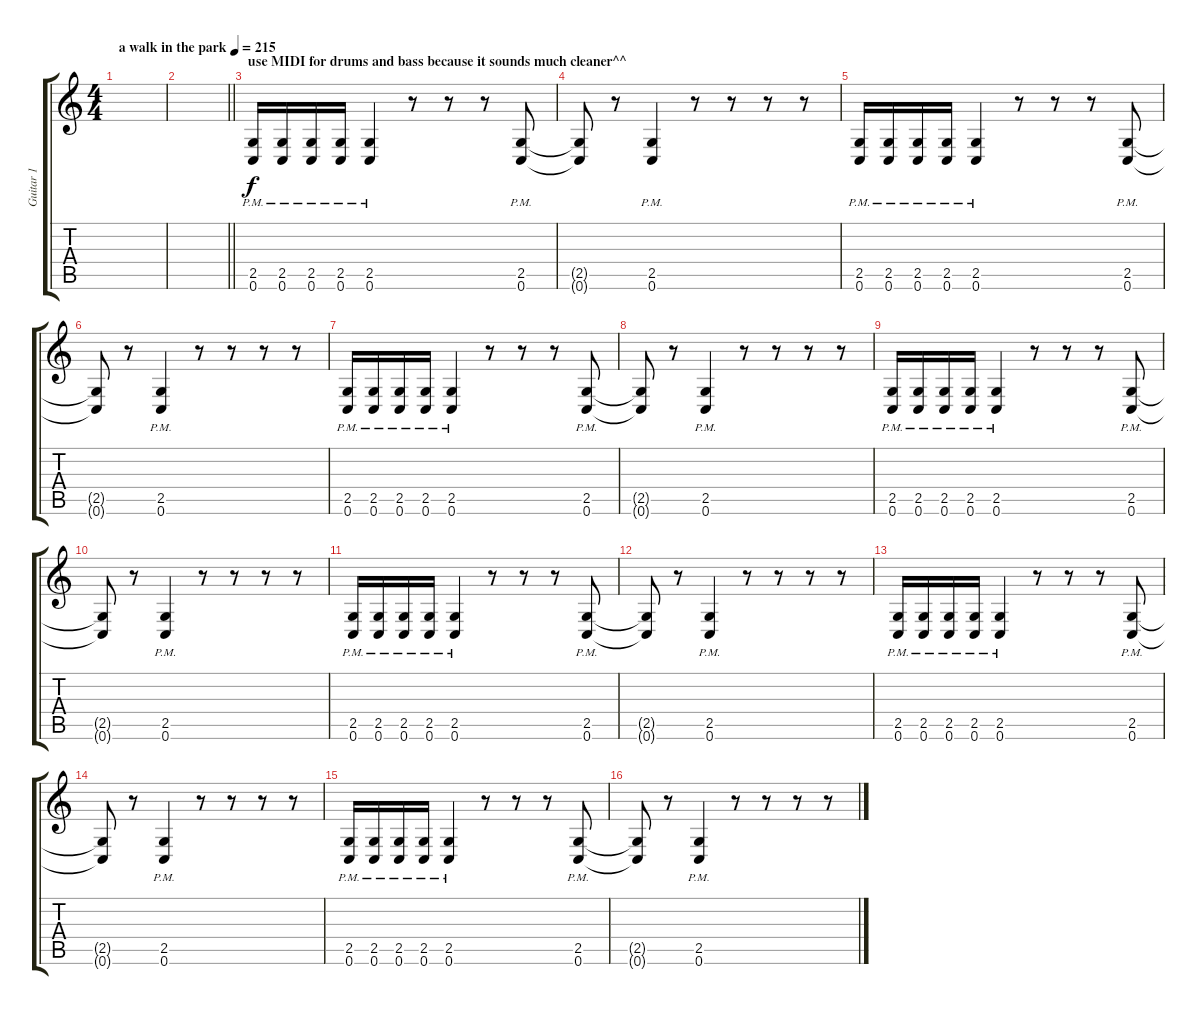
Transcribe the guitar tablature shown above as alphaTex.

\track ("Guitar 1" "Guitar 1") {instrument distortionguitar}
\staff {score tabs}
\tuning (C4 G3 Eb3 Bb2 F2 C2) {hide}
\ts (4 4)
\tempo (215 "a walk in the park")
\clef g2
\ks c
|
\barLineRight lightlight
|
\section ("" "use MIDI for drums and bass because it sounds much cleaner^^")
(2.5{pm} 0.6{pm}).16 (2.5{pm} 0.6{pm}).16 (2.5{pm} 0.6{pm}).16 (2.5{pm} 0.6{pm}).16 (2.5{pm} 0.6{pm}).4 r.8 r.8 r.8 (2.5{pm} 0.6{pm}).8 |
(2.5{t} 0.6{t}).8 r.8 (2.5{pm} 0.6{pm}).4 r.8 r.8 r.8 r.8 |
(2.5{pm} 0.6{pm}).16 (2.5{pm} 0.6{pm}).16 (2.5{pm} 0.6{pm}).16 (2.5{pm} 0.6{pm}).16 (2.5{pm} 0.6{pm}).4 r.8 r.8 r.8 (2.5{pm} 0.6{pm}).8 |
(2.5{t} 0.6{t}).8 r.8 (2.5{pm} 0.6{pm}).4 r.8 r.8 r.8 r.8 |
(2.5{pm} 0.6{pm}).16 (2.5{pm} 0.6{pm}).16 (2.5{pm} 0.6{pm}).16 (2.5{pm} 0.6{pm}).16 (2.5{pm} 0.6{pm}).4 r.8 r.8 r.8 (2.5{pm} 0.6{pm}).8 |
(2.5{t} 0.6{t}).8 r.8 (2.5{pm} 0.6{pm}).4 r.8 r.8 r.8 r.8 |
(2.5{pm} 0.6{pm}).16 (2.5{pm} 0.6{pm}).16 (2.5{pm} 0.6{pm}).16 (2.5{pm} 0.6{pm}).16 (2.5{pm} 0.6{pm}).4 r.8 r.8 r.8 (2.5{pm} 0.6{pm}).8 |
(2.5{t} 0.6{t}).8 r.8 (2.5{pm} 0.6{pm}).4 r.8 r.8 r.8 r.8 |
(2.5{pm} 0.6{pm}).16 (2.5{pm} 0.6{pm}).16 (2.5{pm} 0.6{pm}).16 (2.5{pm} 0.6{pm}).16 (2.5{pm} 0.6{pm}).4 r.8 r.8 r.8 (2.5{pm} 0.6{pm}).8 |
(2.5{t} 0.6{t}).8 r.8 (2.5{pm} 0.6{pm}).4 r.8 r.8 r.8 r.8 |
(2.5{pm} 0.6{pm}).16 (2.5{pm} 0.6{pm}).16 (2.5{pm} 0.6{pm}).16 (2.5{pm} 0.6{pm}).16 (2.5{pm} 0.6{pm}).4 r.8 r.8 r.8 (2.5{pm} 0.6{pm}).8 |
(2.5{t} 0.6{t}).8 r.8 (2.5{pm} 0.6{pm}).4 r.8 r.8 r.8 r.8 |
(2.5{pm} 0.6{pm}).16 (2.5{pm} 0.6{pm}).16 (2.5{pm} 0.6{pm}).16 (2.5{pm} 0.6{pm}).16 (2.5{pm} 0.6{pm}).4 r.8 r.8 r.8 (2.5{pm} 0.6{pm}).8 |
(2.5{t} 0.6{t}).8 r.8 (2.5{pm} 0.6{pm}).4 r.8 r.8 r.8 r.8
